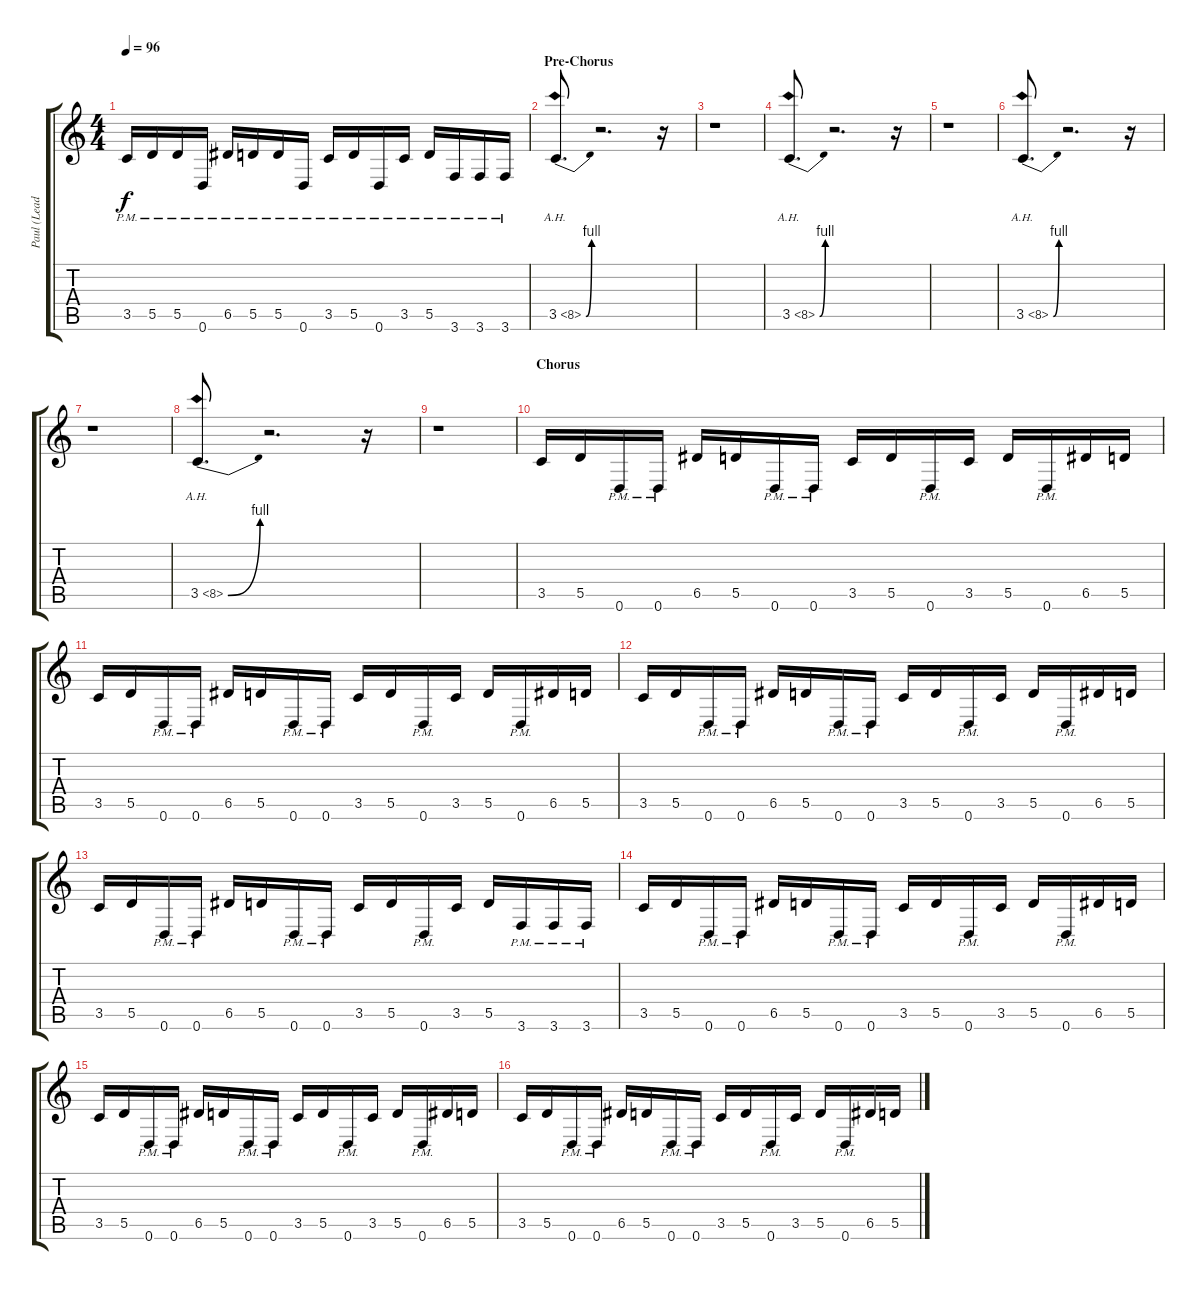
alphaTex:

\track ("Paul (Lead)" "Paul (Lead") {instrument overdrivenguitar}
\staff {score tabs}
\tuning (E4 B3 G3 D3 A2 D2) {hide}
\ts (4 4)
\tempo 96
\clef g2
\ks c
3.5{pm}.16{dy f} 5.5{pm}.16 5.5{pm}.16 0.6{pm}.16 6.5{pm}.16 5.5{pm}.16 5.5{pm}.16 0.6{pm}.16 3.5{pm}.16 5.5{pm}.16 0.6{pm}.16 3.5{pm}.16 5.5{pm}.16 3.6{pm}.16 3.6{pm}.16 3.6{pm}.16 |
\section ("" "Pre-Chorus")
3.5{be (bend 0 0 60 4) ah 5}.8{d} r.2{d} r.16 |
r.1 |
3.5{be (bend 0 0 60 4) ah 5}.8{d} r.2{d} r.16 |
r.1 |
3.5{be (bend 0 0 60 4) ah 5}.8{d} r.2{d} r.16 |
r.1 |
3.5{be (bend 0 0 60 4) ah 5}.8{d} r.2{d} r.16 |
r.1 |
\section ("" "Chorus")
3.5.16 5.5.16 0.6{pm}.16 0.6{pm}.16 6.5.16 5.5.16 0.6{pm}.16 0.6{pm}.16 3.5.16 5.5.16 0.6{pm}.16 3.5.16 5.5.16 0.6{pm}.16 6.5.16 5.5.16 |
3.5.16 5.5.16 0.6{pm}.16 0.6{pm}.16 6.5.16 5.5.16 0.6{pm}.16 0.6{pm}.16 3.5.16 5.5.16 0.6{pm}.16 3.5.16 5.5.16 0.6{pm}.16 6.5.16 5.5.16 |
3.5.16 5.5.16 0.6{pm}.16 0.6{pm}.16 6.5.16 5.5.16 0.6{pm}.16 0.6{pm}.16 3.5.16 5.5.16 0.6{pm}.16 3.5.16 5.5.16 0.6{pm}.16 6.5.16 5.5.16 |
3.5.16 5.5.16 0.6{pm}.16 0.6{pm}.16 6.5.16 5.5.16 0.6{pm}.16 0.6{pm}.16 3.5.16 5.5.16 0.6{pm}.16 3.5.16 5.5.16 3.6{pm}.16 3.6{pm}.16 3.6{pm}.16 |
3.5.16 5.5.16 0.6{pm}.16 0.6{pm}.16 6.5.16 5.5.16 0.6{pm}.16 0.6{pm}.16 3.5.16 5.5.16 0.6{pm}.16 3.5.16 5.5.16 0.6{pm}.16 6.5.16 5.5.16 |
3.5.16 5.5.16 0.6{pm}.16 0.6{pm}.16 6.5.16 5.5.16 0.6{pm}.16 0.6{pm}.16 3.5.16 5.5.16 0.6{pm}.16 3.5.16 5.5.16 0.6{pm}.16 6.5.16 5.5.16 |
3.5.16 5.5.16 0.6{pm}.16 0.6{pm}.16 6.5.16 5.5.16 0.6{pm}.16 0.6{pm}.16 3.5.16 5.5.16 0.6{pm}.16 3.5.16 5.5.16 0.6{pm}.16 6.5.16 5.5.16
